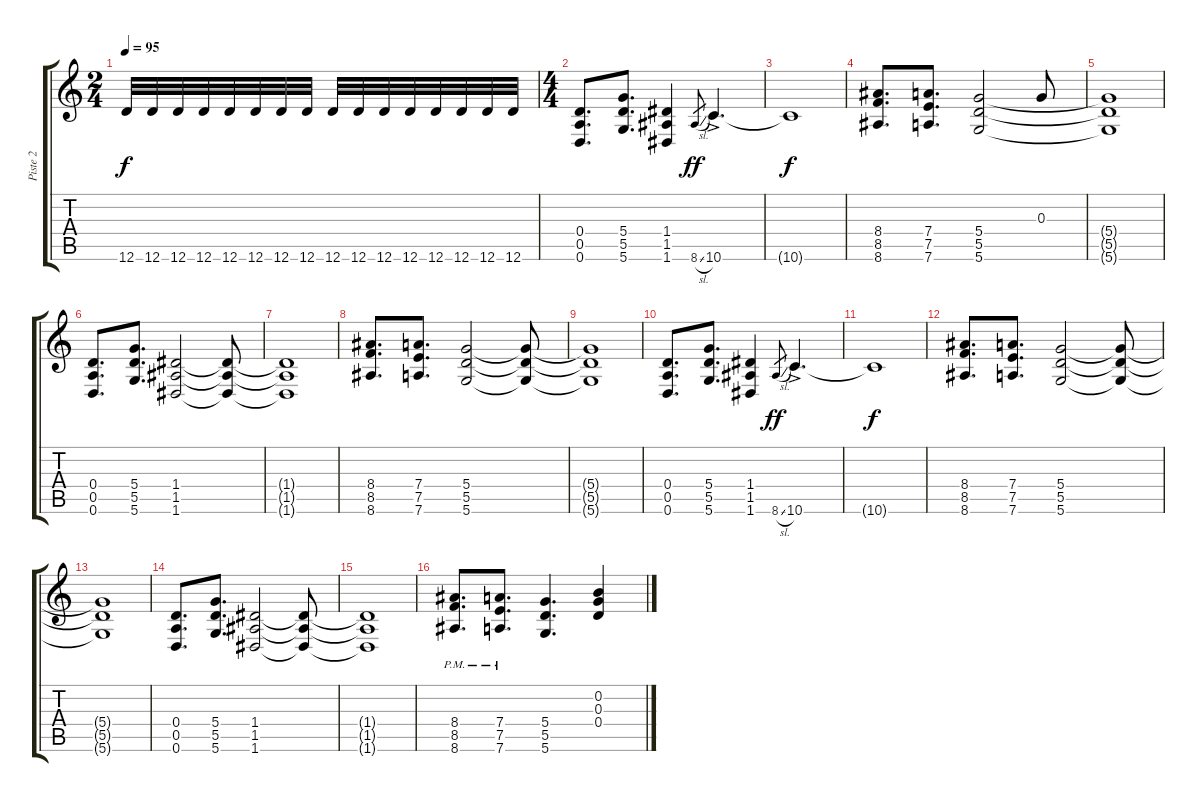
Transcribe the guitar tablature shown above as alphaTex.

\track ("Piste 2" "Piste 2") {instrument overdrivenguitar}
\staff {score tabs}
\tuning (E4 B3 G3 D3 A2 D2) {hide}
\ts (2 4)
\tempo 95
\clef g2
\ks c
12.6.32{dy f} 12.6.32 12.6.32 12.6.32 12.6.32 12.6.32 12.6.32 12.6.32 12.6.32 12.6.32 12.6.32 12.6.32 12.6.32 12.6.32 12.6.32 12.6.32 |
\ts (4 4)
(0.4 0.5 0.6).8{d} (5.4 5.5 5.6).8{d} (1.4 1.5 1.6).4 8.6{sl}.8{gr dy ff} 10.6{ac}.4{d} |
10.6{t}.1{dy f} |
(8.4 8.5 8.6).8{d} (7.4 7.5 7.6).8{d} (5.4 5.5 5.6).2 0.3.8 |
(5.4{t} 5.5{t} 5.6{t}).1 |
(0.4 0.5 0.6).8{d} (5.4 5.5 5.6).8{d} (1.4 1.5 1.6).2 (1.4{t} 1.5{t} 1.6{t}).8 |
(1.4{t} 1.5{t} 1.6{t}).1 |
(8.4 8.5 8.6).8{d} (7.4 7.5 7.6).8{d} (5.4 5.5 5.6).2 (5.4{t} 5.5{t} 5.6{t}).8 |
(5.4{t} 5.5{t} 5.6{t}).1 |
(0.4 0.5 0.6).8{d} (5.4 5.5 5.6).8{d} (1.4 1.5 1.6).4 8.6{sl}.8{gr dy ff} 10.6{ac}.4{d} |
10.6{t}.1{dy f} |
(8.4 8.5 8.6).8{d} (7.4 7.5 7.6).8{d} (5.4 5.5 5.6).2 (5.4{t} 5.5{t} 5.6{t}).8 |
(5.4{t} 5.5{t} 5.6{t}).1 |
(0.4 0.5 0.6).8{d} (5.4 5.5 5.6).8{d} (1.4 1.5 1.6).2 (1.4{t} 1.5{t} 1.6{t}).8 |
(1.4{t} 1.5{t} 1.6{t}).1 |
(8.4{pm} 8.5{pm} 8.6{pm}).8{d} (7.4{pm} 7.5{pm} 7.6{pm}).8{d} (5.4 5.5 5.6).4{d} (0.2 0.3 0.4).4
